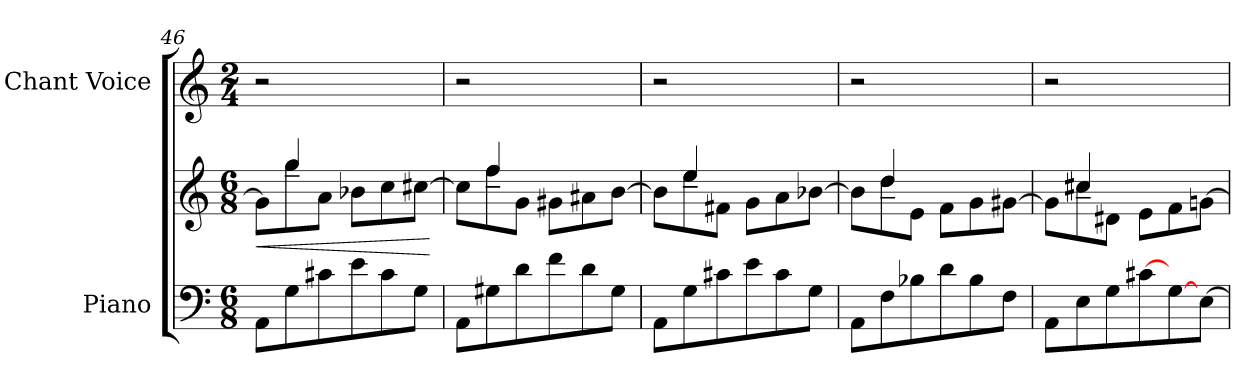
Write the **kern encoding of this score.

**kern	**kern	**dynam	**kern
*part2	*part2	*part2	*part1
*staff3	*staff2	*staff2/3	*staff1
*I"Piano	*	*	*I"Chant Voice
*I'Pno	*	*	*
*clefF4	*clefG2	*	*clefG2
*k[]	*k[]	*	*k[]
*M6/8	*M6/8	*	*M2/4
=46	=46	=46	=46
!	!	!LO:HP:b	!
*	*^	*	*
8AA\L	8g\L]	8ryy	<	2r
8G\	8gg\	4gg~>/	.	.
8c#X\	8a\J	.	.	.
8e\	8b-X\L	4.ryy	.	.
8c#\	8cc\	.	.	4ryy
8G\J	[>8cc#X\J	.	.	.
*	*v	*v	*	*
.	.	[	.
=47	=47	=47	=47
*	*^	*	*
8AA\L	8cc#\L]	8ryy	.	2r
8G#X\	8ff\	4ff~>/	.	.
8d\	8g\J	.	.	.
8f\	8g#X\L	4.ryy	.	.
8d\	8a#X\	.	.	4ryy
8G#\J	[>8b\J	.	.	.
=48	=48	=48	=48	=48
8AA\L	8b\L]	8ryy	.	2r
8G\	8ee\	4ee~>/	.	.
8c#X\	8f#X\J	.	.	.
8e\	8g\L	4.ryy	.	.
8c#\	8a\	.	.	4ryy
8G\J	[>8b-X\J	.	.	.
=49	=49	=49	=49	=49
8AA\L	8b-\L]	8ryy	.	2r
8F\	8dd\	4dd~>/	.	.
8B-X\	8e\J	.	.	.
8d\	8f\L	4.ryy	.	.
8B-\	8g\	.	.	4ryy
8F\J	[>8g#X\J	.	.	.
=50	=50	=50	=50	=50
8AA\L	8g#\L]	8ryy	.	2r
8E\	8cc#X\	4cc#~>/	.	.
8G\	8d#X\J	.	.	.
[8c#X\	8e\L	4.ryy	.	.
[8G\	8f\	.	.	4ryy
[8E\J	[>8gni\J	.	.	.
*	*v	*v	*	*
=	=	=	=
*-	*-	*-	*-
